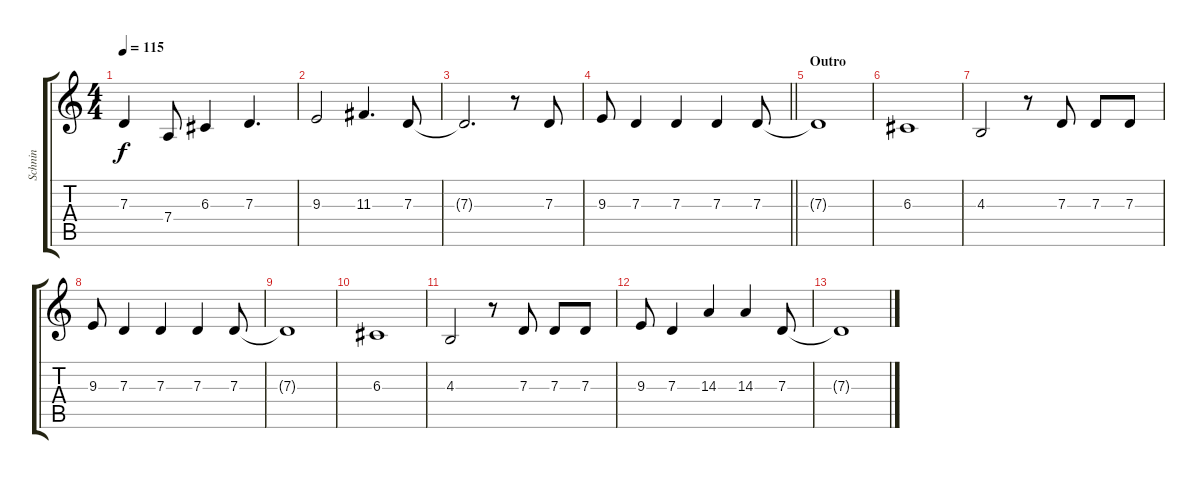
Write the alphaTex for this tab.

\track ("Schnin" "Schnin") {instrument altosax}
\staff {score tabs}
\tuning (E4 B3 G3 D3 A2 E2) {hide}
\ts (4 4)
\tempo 115
\clef g2
\ks c
7.3{t}.4{dy f} 7.4.8 6.3.4 7.3.4{d} |
9.3.2 11.3.4{d} 7.3.8 |
7.3{t}.2{d} r.8 7.3.8 |
\barLineRight lightlight
9.3.8 7.3.4 7.3.4 7.3.4 7.3.8 |
\section ("" "Outro")
7.3{t}.1 |
6.3.1 |
4.3.2 r.8 7.3.8 7.3.8 7.3.8 |
9.3.8 7.3.4 7.3.4 7.3.4 7.3.8 |
7.3{t}.1 |
6.3.1 |
4.3.2 r.8 7.3.8 7.3.8 7.3.8 |
9.3.8 7.3.4 14.3.4 14.3.4 7.3.8 |
7.3{t}.1
